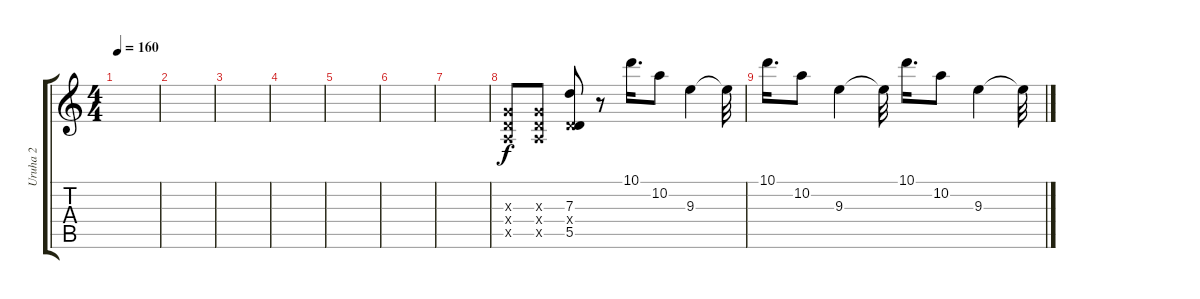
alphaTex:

\track ("Uruha 2" "Uruha 2") {instrument distortionguitar}
\staff {score tabs}
\tuning (E4 B3 G3 D3 A2 E2) {hide}
\ts (4 4)
\tempo 160
\clef g2
\ks c
|
|
|
|
|
|
|
(0.3{x} 0.4{x} 0.5{x}).8 (0.3{x} 0.4{x} 0.5{x}).8 (7.3 0.4{x} 5.5).8 r.8 10.1.16{d} 10.2.8 9.3.4 9.3{t}.32 |
10.1.16{d} 10.2.8 9.3.4 9.3{t}.32 10.1.16{d} 10.2.8 9.3.4 9.3{t}.32
